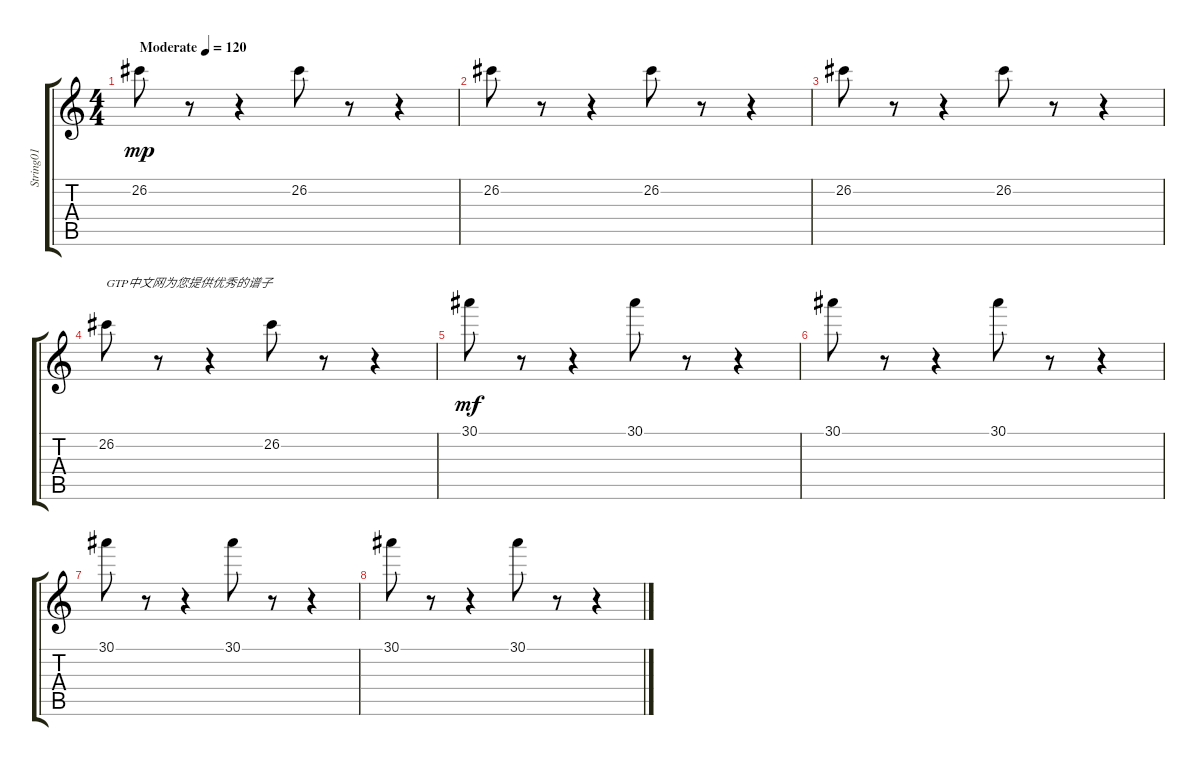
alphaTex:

\track ("String01" "String01") {instrument tremolostrings}
\staff {score tabs}
\tuning (E4 B3 G3 D3 A2 E2) {hide}
\ts (4 4)
\tempo (120 "Moderate")
\clef g2
\ks c
26.2.8{dy mp instrument tremolostrings} r.8 r.4 26.2.8 r.8 r.4 |
26.2.8 r.8 r.4 26.2.8 r.8 r.4 |
26.2.8 r.8 r.4 26.2.8 r.8 r.4 |
26.2.8{txt "GTP中文网为您提供优秀的谱子"} r.8 r.4 26.2.8 r.8 r.4 |
30.1.8{dy mf} r.8 r.4 30.1.8 r.8 r.4 |
30.1.8 r.8 r.4 30.1.8 r.8 r.4 |
30.1.8 r.8 r.4 30.1.8 r.8 r.4 |
30.1.8 r.8 r.4 30.1.8 r.8 r.4
